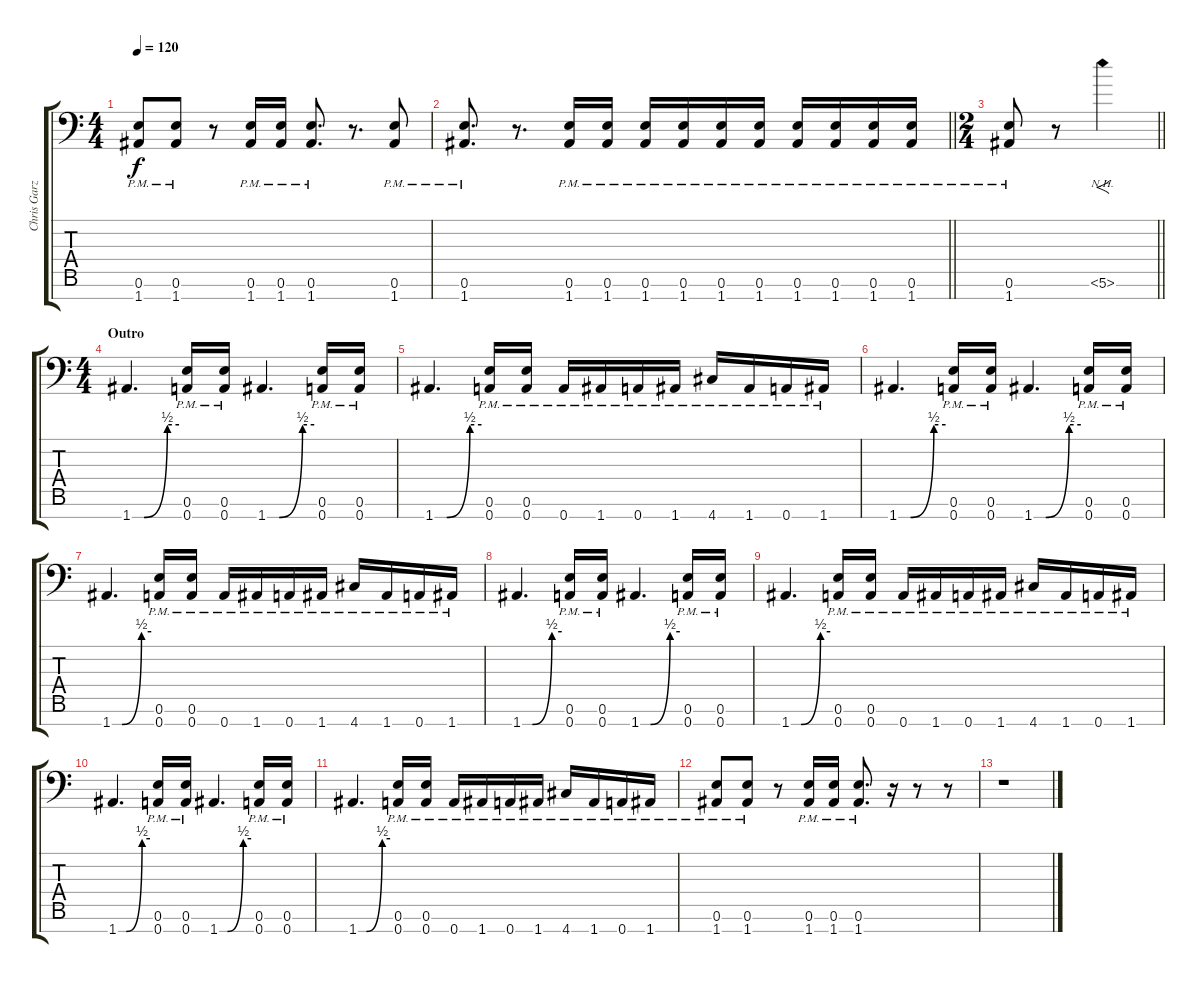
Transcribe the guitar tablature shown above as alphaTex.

\track ("Chris Garza - Guitar" "Chris Garz") {instrument overdrivenguitar}
\staff {score tabs}
\tuning (E4 B3 G3 D3 A2 E2 A1) {hide}
\ts (4 4)
\tempo 120
\clef f4
\ks c
(0.6{pm} 1.7{pm}).8{dy f} (0.6{pm} 1.7{pm}).8 r.8 (0.6{pm} 1.7{pm}).16 (0.6{pm} 1.7{pm}).16 (0.6{pm} 1.7{pm}).8{d} r.8{d} (0.6{pm} 1.7{pm}).8 |
\barLineRight lightlight
(0.6{pm} 1.7{pm}).8{d} r.8{d} (0.6{pm} 1.7{pm}).16 (0.6{pm} 1.7{pm}).16 (0.6{pm} 1.7{pm}).16 (0.6{pm} 1.7{pm}).16 (0.6{pm} 1.7{pm}).16 (0.6{pm} 1.7{pm}).16 (0.6{pm} 1.7{pm}).16 (0.6{pm} 1.7{pm}).16 (0.6{pm} 1.7{pm}).16 (0.6{pm} 1.7{pm}).16 |
\ts (2 4)
\barLineRight lightlight
(0.6{pm} 1.7{pm}).8 r.8 5.6{nh}.4{f} |
\ts (4 4)
\section ("" "Outro")
1.7{be (custom 0 0 15 0 45 2 60 2)}.4{d} (0.6{pm} 0.7{pm}).16 (0.6{pm} 0.7{pm}).16 1.7{be (custom 0 0 15 0 45 2 60 2)}.4{d} (0.6{pm} 0.7{pm}).16 (0.6{pm} 0.7{pm}).16 |
1.7{be (custom 0 0 15 0 45 2 60 2)}.4{d} (0.6{pm} 0.7{pm}).16 (0.6{pm} 0.7{pm}).16 0.7{pm}.16 1.7{pm}.16 0.7{pm}.16 1.7{pm}.16 4.7{pm}.16 1.7{pm}.16 0.7{pm}.16 1.7{pm}.16 |
1.7{be (custom 0 0 15 0 45 2 60 2)}.4{d} (0.6{pm} 0.7{pm}).16 (0.6{pm} 0.7{pm}).16 1.7{be (custom 0 0 15 0 45 2 60 2)}.4{d} (0.6{pm} 0.7{pm}).16 (0.6{pm} 0.7{pm}).16 |
1.7{be (custom 0 0 15 0 45 2 60 2)}.4{d} (0.6{pm} 0.7{pm}).16 (0.6{pm} 0.7{pm}).16 0.7{pm}.16 1.7{pm}.16 0.7{pm}.16 1.7{pm}.16 4.7{pm}.16 1.7{pm}.16 0.7{pm}.16 1.7{pm}.16 |
1.7{be (custom 0 0 15 0 45 2 60 2)}.4{d} (0.6{pm} 0.7{pm}).16 (0.6{pm} 0.7{pm}).16 1.7{be (custom 0 0 15 0 45 2 60 2)}.4{d} (0.6{pm} 0.7{pm}).16 (0.6{pm} 0.7{pm}).16 |
1.7{be (custom 0 0 15 0 45 2 60 2)}.4{d} (0.6{pm} 0.7{pm}).16 (0.6{pm} 0.7{pm}).16 0.7{pm}.16 1.7{pm}.16 0.7{pm}.16 1.7{pm}.16 4.7{pm}.16 1.7{pm}.16 0.7{pm}.16 1.7{pm}.16 |
1.7{be (custom 0 0 15 0 45 2 60 2)}.4{d} (0.6{pm} 0.7{pm}).16 (0.6{pm} 0.7{pm}).16 1.7{be (custom 0 0 15 0 45 2 60 2)}.4{d} (0.6{pm} 0.7{pm}).16 (0.6{pm} 0.7{pm}).16 |
1.7{be (custom 0 0 15 0 45 2 60 2)}.4{d} (0.6{pm} 0.7{pm}).16 (0.6{pm} 0.7{pm}).16 0.7{pm}.16 1.7{pm}.16 0.7{pm}.16 1.7{pm}.16 4.7{pm}.16 1.7{pm}.16 0.7{pm}.16 1.7{pm}.16 |
(0.6{pm} 1.7{pm}).8 (0.6{pm} 1.7{pm}).8 r.8 (0.6{pm} 1.7{pm}).16 (0.6{pm} 1.7{pm}).16 (0.6{pm} 1.7{pm}).8{d} r.16 r.8 r.8 |
r.1
